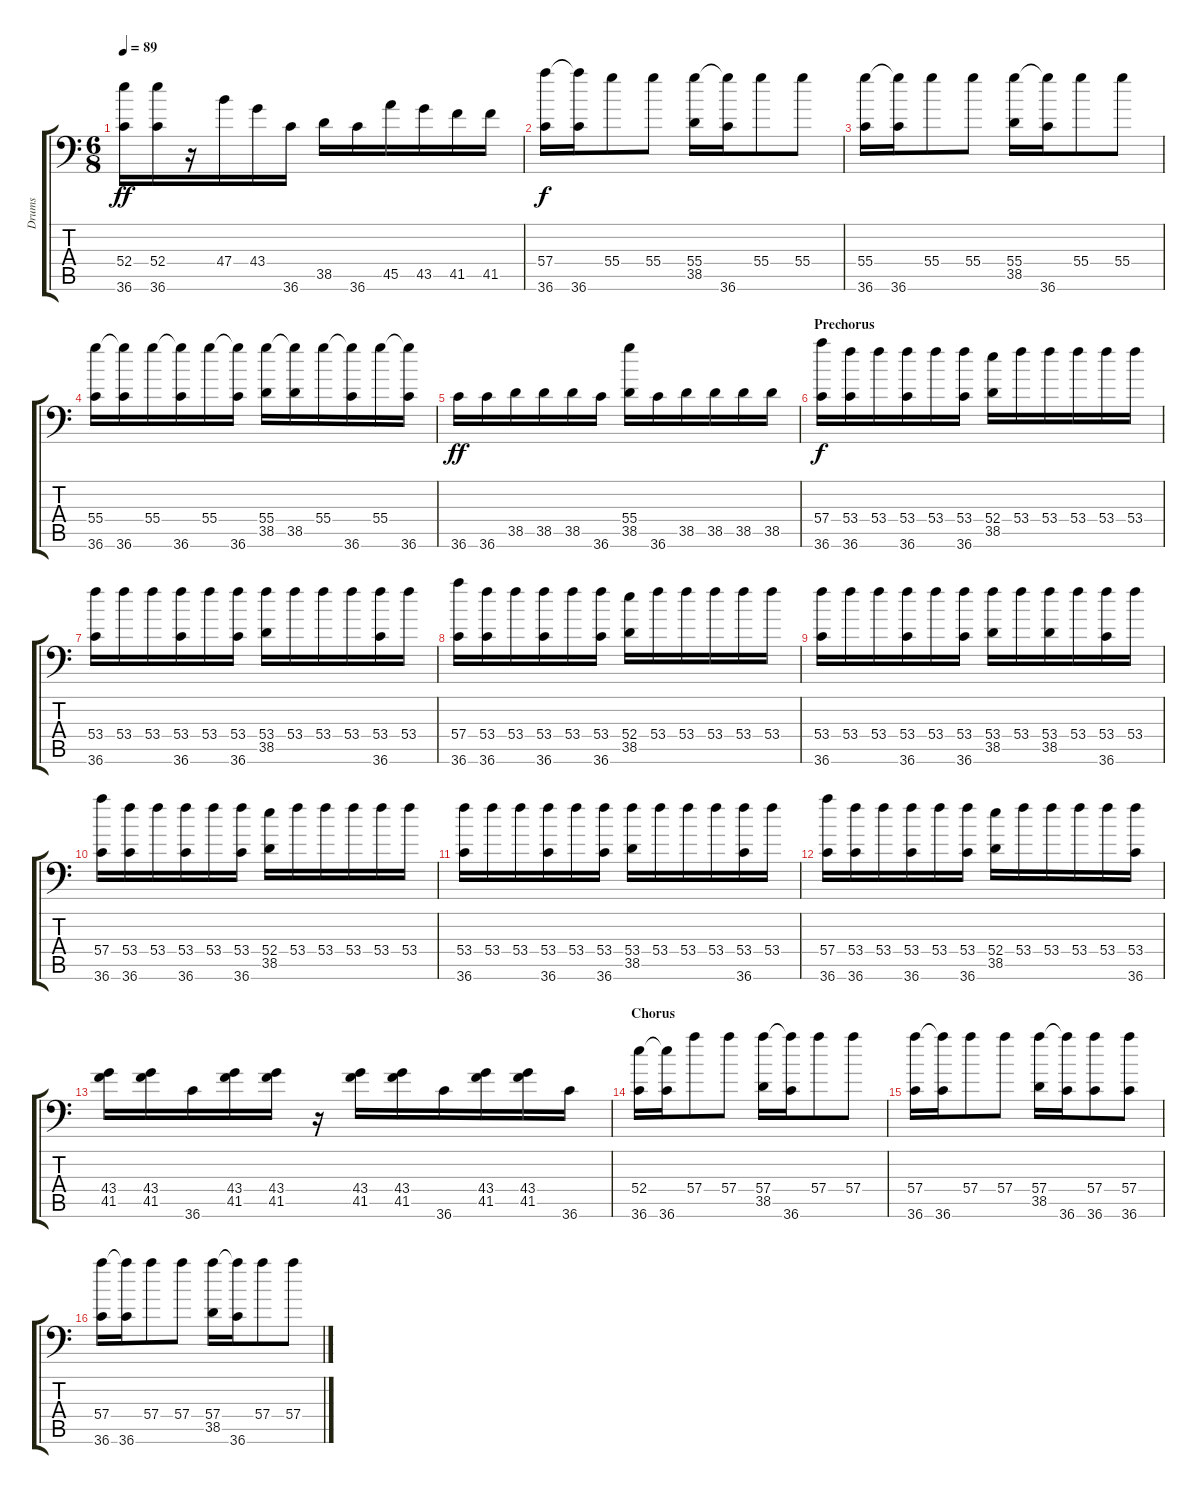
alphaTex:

\track ("Drums" "Drums") {instrument acousticgrandpiano}
\staff {score tabs}
\tuning (C-1 C-1 C-1 C-1 C-1 C-1) {hide}
\ts (6 8)
\tempo 89
\clef f4
\ks c
(52.4 36.6).16{dy ff} (52.4 36.6).16 r.16 47.4.16 43.4.16 36.6.16 38.5.16 36.6.16 45.5.16 43.5.16 41.5.16 41.5.16 |
(57.4 36.6).16{dy f} (57.4{t} 36.6).16 55.4.8 55.4.8 (55.4 38.5).16 (55.4{t} 36.6).16 55.4.8 55.4.8 |
(55.4 36.6).16 (55.4{t} 36.6).16 55.4.8 55.4.8 (55.4 38.5).16 (55.4{t} 36.6).16 55.4.8 55.4.8 |
(55.4 36.6).16 (55.4{t} 36.6).16 55.4.16 (55.4{t} 36.6).16 55.4.16 (55.4{t} 36.6).16 (55.4 38.5).16 (55.4{t} 38.5).16 55.4.16 (55.4{t} 36.6).16 55.4.16 (55.4{t} 36.6).16 |
36.6.16{dy ff} 36.6.16 38.5.16 38.5.16 38.5.16 36.6.16 (55.4 38.5).16 36.6.16 38.5.16 38.5.16 38.5.16 38.5.16 |
\section ("" "Prechorus")
(57.4 36.6).16{dy f} (53.4 36.6).16 53.4.16 (53.4 36.6).16 53.4.16 (53.4 36.6).16 (52.4 38.5).16 53.4.16 53.4.16 53.4.16 53.4.16 53.4.16 |
(53.4 36.6).16 53.4.16 53.4.16 (53.4 36.6).16 53.4.16 (53.4 36.6).16 (53.4 38.5).16 53.4.16 53.4.16 53.4.16 (53.4 36.6).16 53.4.16 |
(57.4 36.6).16 (53.4 36.6).16 53.4.16 (53.4 36.6).16 53.4.16 (53.4 36.6).16 (52.4 38.5).16 53.4.16 53.4.16 53.4.16 53.4.16 53.4.16 |
(53.4 36.6).16 53.4.16 53.4.16 (53.4 36.6).16 53.4.16 (53.4 36.6).16 (53.4 38.5).16 53.4.16 (53.4 38.5).16 53.4.16 (53.4 36.6).16 53.4.16 |
(57.4 36.6).16 (53.4 36.6).16 53.4.16 (53.4 36.6).16 53.4.16 (53.4 36.6).16 (52.4 38.5).16 53.4.16 53.4.16 53.4.16 53.4.16 53.4.16 |
(53.4 36.6).16 53.4.16 53.4.16 (53.4 36.6).16 53.4.16 (53.4 36.6).16 (53.4 38.5).16 53.4.16 53.4.16 53.4.16 (53.4 36.6).16 53.4.16 |
(57.4 36.6).16 (53.4 36.6).16 53.4.16 (53.4 36.6).16 53.4.16 (53.4 36.6).16 (52.4 38.5).16 53.4.16 53.4.16 53.4.16 53.4.16 (53.4 36.6).16 |
(43.4 41.5).16 (43.4 41.5).16 36.6.16 (43.4 41.5).16 (43.4 41.5).16 r.16 (43.4 41.5).16 (43.4 41.5).16 36.6.16 (43.4 41.5).16 (43.4 41.5).16 36.6.16 |
\section ("" "Chorus")
(52.4 36.6).16 (52.4{t} 36.6).16 57.4.8 57.4.8 (57.4 38.5).16 (57.4{t} 36.6).16 57.4.8 57.4.8 |
(57.4 36.6).16 (57.4{t} 36.6).16 57.4.8 57.4.8 (57.4 38.5).16 (57.4{t} 36.6).16 (57.4 36.6).8 (57.4 36.6).8 |
(57.4 36.6).16 (57.4{t} 36.6).16 57.4.8 57.4.8 (57.4 38.5).16 (57.4{t} 36.6).16 57.4.8 57.4.8
